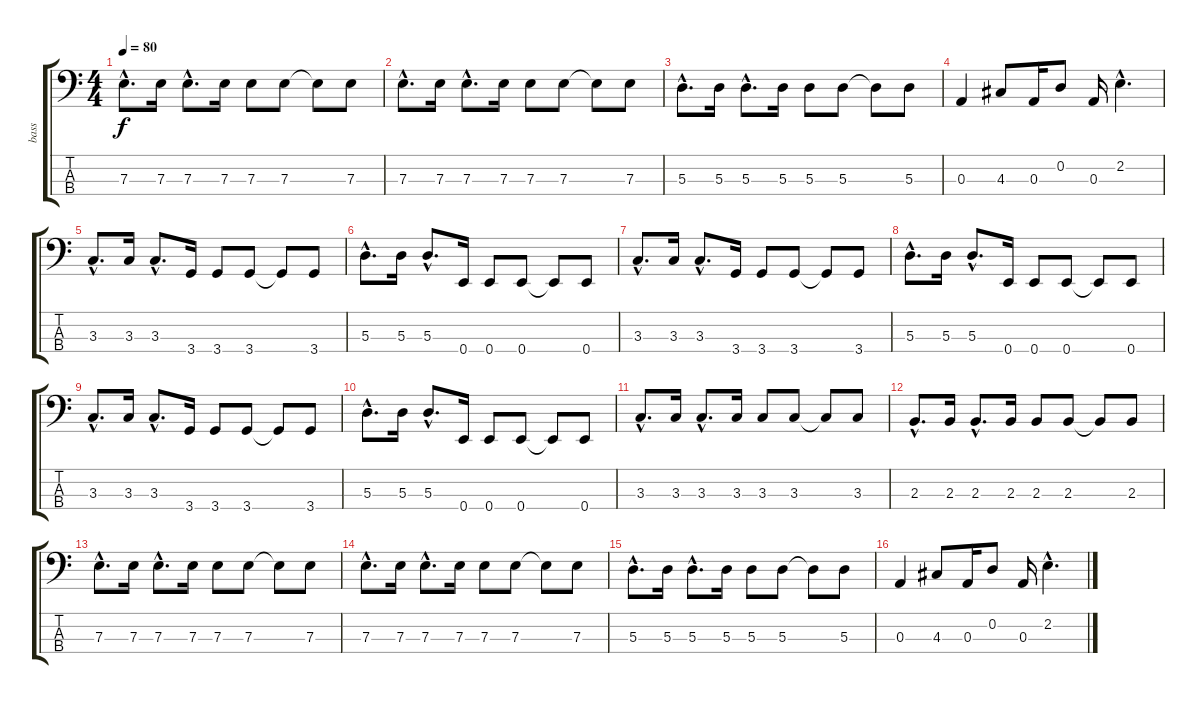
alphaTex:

\track ("bass" "bass") {instrument electricbasspick}
\staff {score tabs}
\tuning (G2 D2 A1 E1) {hide}
\ts (4 4)
\tempo 80
\clef f4
\ks c
7.3{hac}.8{d dy f} 7.3.16 7.3{hac}.8{d} 7.3.16 7.3.8 7.3.8 7.3{t}.8 7.3.8 |
7.3{hac}.8{d} 7.3.16 7.3{hac}.8{d} 7.3.16 7.3.8 7.3.8 7.3{t}.8 7.3.8 |
5.3{hac}.8{d} 5.3.16 5.3{hac}.8{d} 5.3.16 5.3.8 5.3.8 5.3{t}.8 5.3.8 |
0.3.4 4.3.8 0.3.16 0.2.8 0.3.16 2.2{hac}.4{d} |
3.3{hac}.8{d} 3.3.16 3.3{hac}.8{d} 3.4.16 3.4.8 3.4.8 3.4{t}.8 3.4.8 |
5.3{hac}.8{d} 5.3.16 5.3{hac}.8{d} 0.4.16 0.4.8 0.4.8 0.4{t}.8 0.4.8 |
3.3{hac}.8{d} 3.3.16 3.3{hac}.8{d} 3.4.16 3.4.8 3.4.8 3.4{t}.8 3.4.8 |
5.3{hac}.8{d} 5.3.16 5.3{hac}.8{d} 0.4.16 0.4.8 0.4.8 0.4{t}.8 0.4.8 |
3.3{hac}.8{d} 3.3.16 3.3{hac}.8{d} 3.4.16 3.4.8 3.4.8 3.4{t}.8 3.4.8 |
5.3{hac}.8{d} 5.3.16 5.3{hac}.8{d} 0.4.16 0.4.8 0.4.8 0.4{t}.8 0.4.8 |
3.3{hac}.8{d} 3.3.16 3.3{hac}.8{d} 3.3.16 3.3.8 3.3.8 3.3{t}.8 3.3.8 |
2.3{hac}.8{d} 2.3.16 2.3{hac}.8{d} 2.3.16 2.3.8 2.3.8 2.3{t}.8 2.3.8 |
7.3{hac}.8{d} 7.3.16 7.3{hac}.8{d} 7.3.16 7.3.8 7.3.8 7.3{t}.8 7.3.8 |
7.3{hac}.8{d} 7.3.16 7.3{hac}.8{d} 7.3.16 7.3.8 7.3.8 7.3{t}.8 7.3.8 |
5.3{hac}.8{d} 5.3.16 5.3{hac}.8{d} 5.3.16 5.3.8 5.3.8 5.3{t}.8 5.3.8 |
0.3.4 4.3.8 0.3.16 0.2.8 0.3.16 2.2{hac}.4{d}
